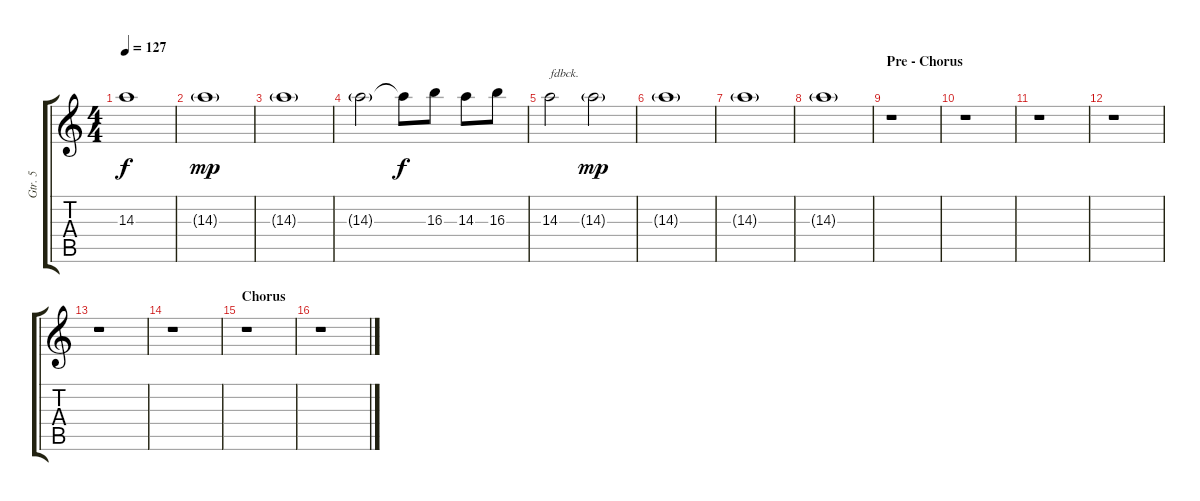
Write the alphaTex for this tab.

\track ("Gtr. 5" "Gtr. 5") {instrument distortionguitar}
\staff {score tabs}
\tuning (E4 B3 G3 D3 A2 E2) {hide}
\ts (4 4)
\tempo 127
\clef g2
\ks c
14.3.1{dy f} |
14.3{g}.1{dy mp} |
14.3{g}.1 |
14.3{g}.2 14.3{t}.8{dy f} 16.3.8 14.3.8 16.3.8 |
14.3.2{txt "fdbck."} 14.3{g}.2{dy mp} |
14.3{g}.1 |
14.3{g}.1 |
14.3{g}.1 |
\section ("" "Pre - Chorus")
r.1 |
r.1 |
r.1 |
r.1 |
r.1 |
r.1 |
\section ("" "Chorus")
r.1 |
r.1
